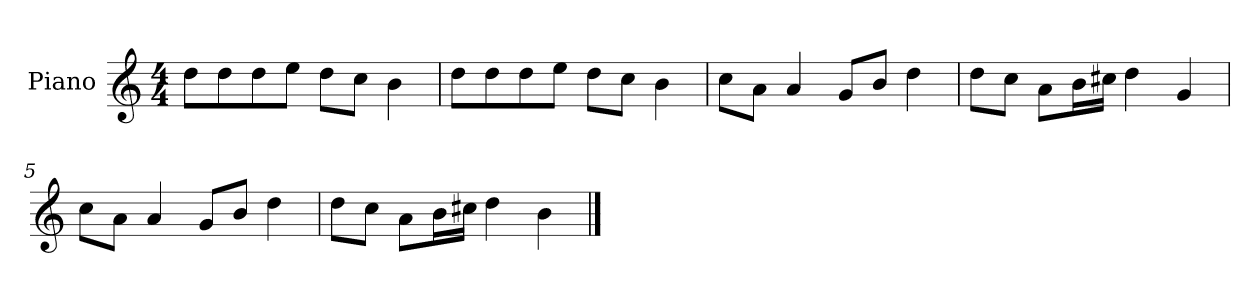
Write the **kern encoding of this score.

**kern
*part1
*staff1
*I"Piano
*I'P-no
*clefG2
*k[]
*M4/4
*MM90
=1
8dd\L
8dd\
8dd\
8ee\J
8dd\L
8cc\J
4b\
=2
8dd\L
8dd\
8dd\
8ee\J
8dd\L
8cc\J
4b\
=3
8cc\L
8a\J
4a/
8g/L
8b/J
4dd\
=4
8dd\L
8cc\J
8a\L
16b\L
16cc#X\JJ
4dd\
4g/
=5
8cc\L
8a\J
4a/
8g/L
8b/J
4dd\
!!LO:LB:g=z
=6
8dd\L
8cc\J
8a\L
16b\L
16cc#X\JJ
4dd\
4b\
==
*-
